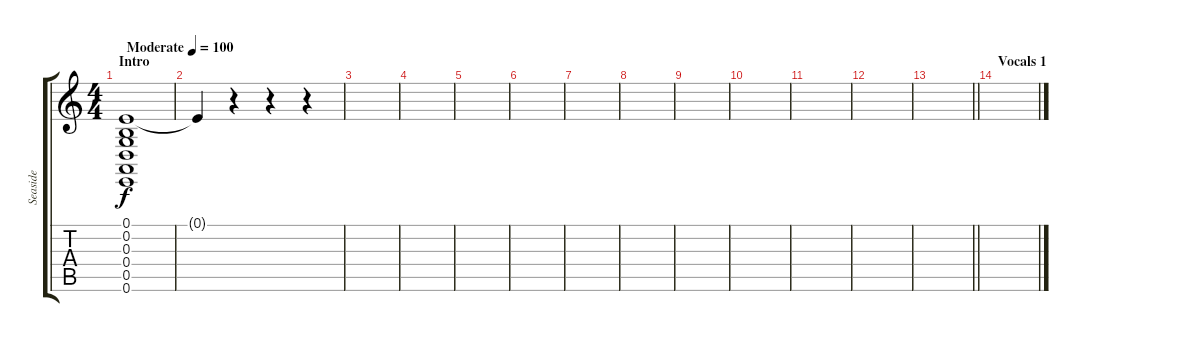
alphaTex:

\track ("Seaside" "Seaside") {instrument seashore}
\staff {score tabs}
\tuning (E4 B3 G3 D3 A2 E2) {hide}
\ts (4 4)
\section ("" "Intro")
\tempo (100 "Moderate")
\clef g2
\ks c
(0.1 0.2 0.3 0.4 0.5 0.6).1{dy f instrument seashore} |
0.1{t}.4 r.4 r.4 r.4 |
|
|
|
|
|
|
|
|
|
|
\barLineRight lightlight
|
\section ("" "Vocals 1")
